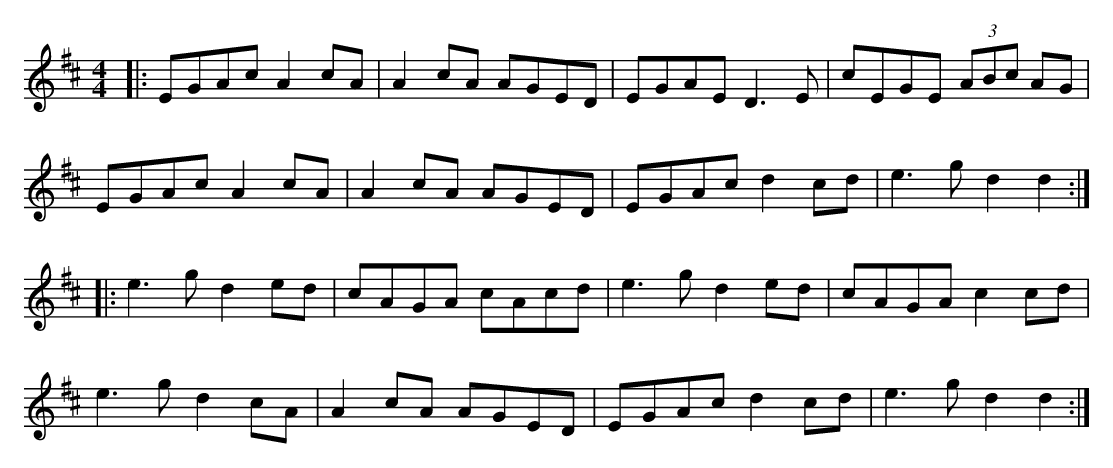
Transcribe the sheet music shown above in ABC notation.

X:1
M:4/4
K:Bmin
|:EGAc A2 cA|A2 cA AGED|EGAE D3E|cEGE (3ABc AG|
EGAc A2 cA|A2 cA AGED|EGAc d2 cd|e3g d2 d2:|
|:e3g d2 ed|cAGA cAcd|e3g d2 ed|cAGA c2 cd|
e3g d2 cA|A2 cA AGED|EGAc d2 cd|e3g d2 d2:|
